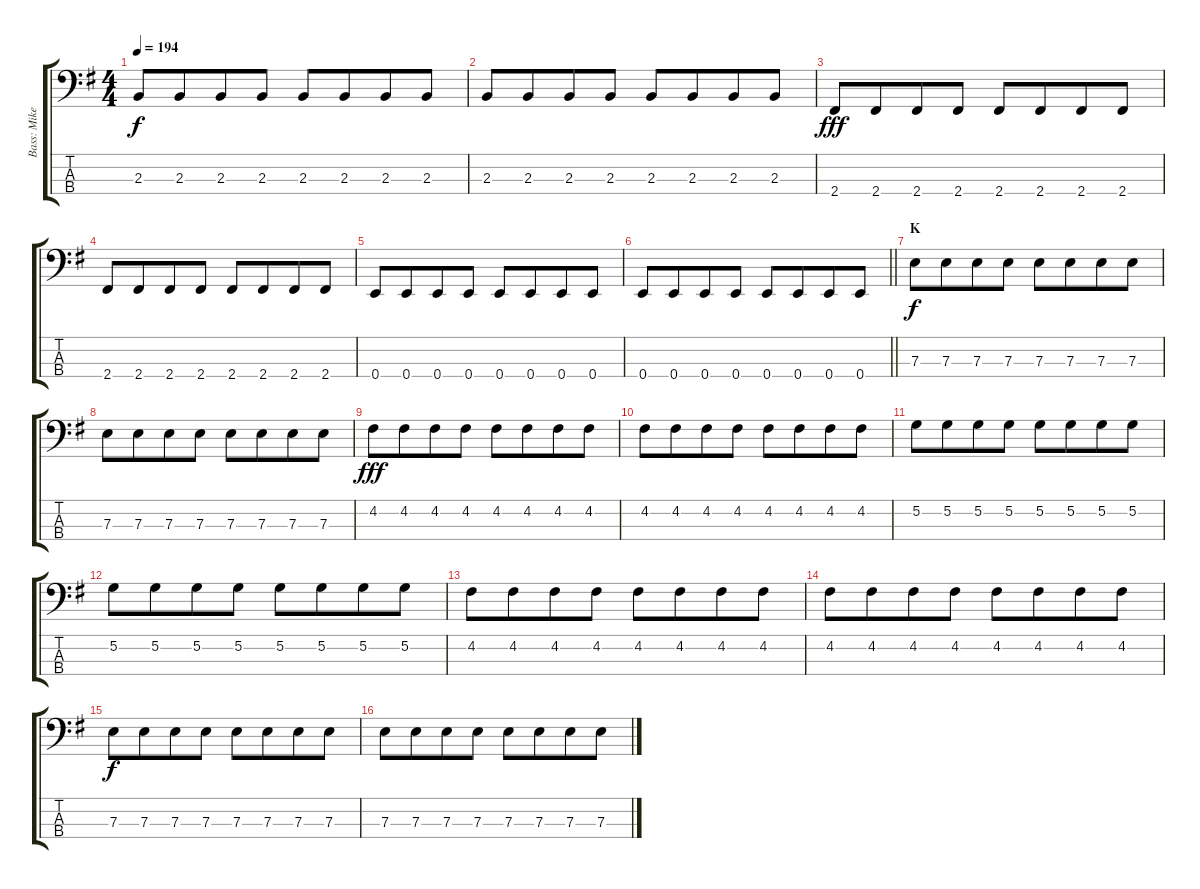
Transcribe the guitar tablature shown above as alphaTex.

\track ("Bass: Mike" "Bass: Mike") {instrument electricbassfinger}
\staff {score tabs}
\tuning (G2 D2 A1 E1) {hide}
\ts (4 4)
\tempo 194
\clef f4
\ks g
2.3.8{dy f} 2.3.8{beam merge} 2.3.8 2.3.8 2.3.8 2.3.8{beam merge} 2.3.8 2.3.8 |
2.3.8 2.3.8{beam merge} 2.3.8 2.3.8 2.3.8 2.3.8{beam merge} 2.3.8 2.3.8 |
2.4.8{dy fff} 2.4.8{beam merge} 2.4.8 2.4.8 2.4.8 2.4.8{beam merge} 2.4.8 2.4.8 |
2.4.8 2.4.8{beam merge} 2.4.8 2.4.8 2.4.8 2.4.8{beam merge} 2.4.8 2.4.8 |
0.4.8 0.4.8{beam merge} 0.4.8 0.4.8 0.4.8 0.4.8{beam merge} 0.4.8 0.4.8 |
\barLineRight lightlight
0.4.8 0.4.8{beam merge} 0.4.8 0.4.8 0.4.8 0.4.8{beam merge} 0.4.8 0.4.8 |
\section ("" "K")
7.3.8{dy f} 7.3.8{beam merge} 7.3.8 7.3.8 7.3.8 7.3.8{beam merge} 7.3.8 7.3.8 |
7.3.8 7.3.8{beam merge} 7.3.8 7.3.8 7.3.8 7.3.8{beam merge} 7.3.8 7.3.8 |
4.2.8{dy fff} 4.2.8{beam merge} 4.2.8 4.2.8 4.2.8 4.2.8{beam merge} 4.2.8 4.2.8 |
4.2.8 4.2.8{beam merge} 4.2.8 4.2.8 4.2.8 4.2.8{beam merge} 4.2.8 4.2.8 |
5.2.8 5.2.8{beam merge} 5.2.8 5.2.8 5.2.8 5.2.8{beam merge} 5.2.8 5.2.8 |
5.2.8 5.2.8{beam merge} 5.2.8 5.2.8 5.2.8 5.2.8{beam merge} 5.2.8 5.2.8 |
4.2.8 4.2.8{beam merge} 4.2.8 4.2.8 4.2.8 4.2.8{beam merge} 4.2.8 4.2.8 |
4.2.8 4.2.8{beam merge} 4.2.8 4.2.8 4.2.8 4.2.8{beam merge} 4.2.8 4.2.8 |
7.3.8{dy f} 7.3.8{beam merge} 7.3.8 7.3.8 7.3.8 7.3.8{beam merge} 7.3.8 7.3.8 |
7.3.8 7.3.8{beam merge} 7.3.8 7.3.8 7.3.8 7.3.8{beam merge} 7.3.8 7.3.8
